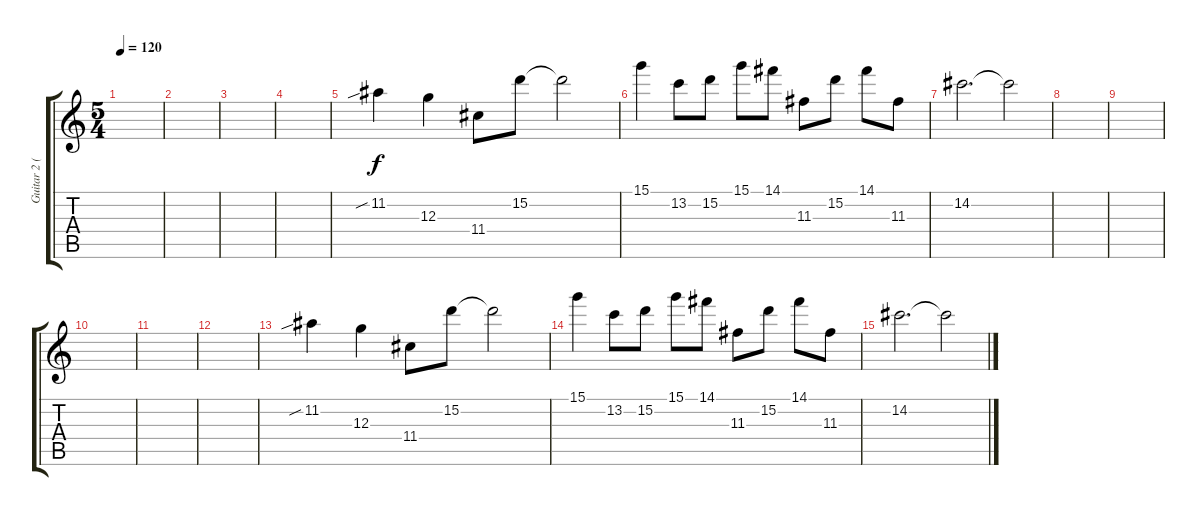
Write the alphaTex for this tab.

\track ("Guitar 2 (John Mclaughlin)" "Guitar 2 (") {instrument distortionguitar}
\staff {score tabs}
\tuning (E4 B3 G3 D3 A2 E2) {hide}
\ts (5 4)
\tempo 120
\clef g2
\ks c
|
|
|
|
11.2{sib}.4 12.3.4 11.4.8 15.2.8 15.2{t}.2 |
15.1.4 13.2.8 15.2.8 15.1.8 14.1.8 11.3.8 15.2.8 14.1.8 11.3.8 |
14.2.2{d} 14.2{t}.2 |
|
|
|
|
|
11.2{sib}.4 12.3.4 11.4.8 15.2.8 15.2{t}.2 |
15.1.4 13.2.8 15.2.8 15.1.8 14.1.8 11.3.8 15.2.8 14.1.8 11.3.8 |
14.2.2{d} 14.2{t}.2
